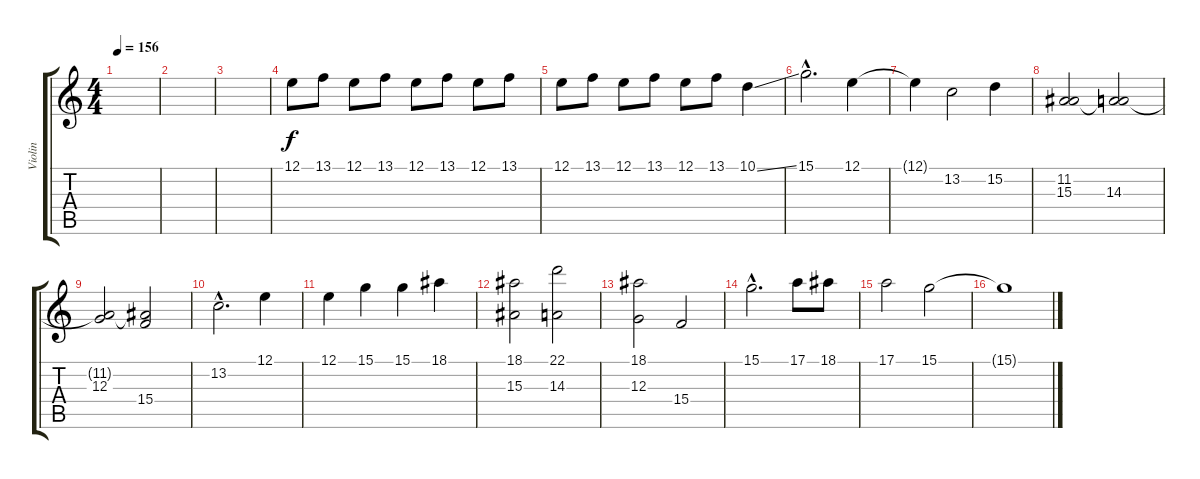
\track ("Violin" "Violin") {instrument violin}
\staff {score tabs}
\tuning (E4 B3 G3 D3 A2 D2) {hide}
\ts (4 4)
\tempo 156
\clef g2
\ks c
|
|
|
12.1.8{volume 3} 13.1.8{volume 14} 12.1.8 13.1.8 12.1.8 13.1.8 12.1.8 13.1.8 |
12.1.8 13.1.8 12.1.8 13.1.8 12.1.8 13.1.8 10.1{ss}.4 |
15.1{hac}.2{d} 12.1.4 |
12.1{t}.4 13.2.2 15.2.4 |
(11.2 15.3).2 (11.2{t} 14.3).2 |
(11.2{t} 12.3).2 (11.2{t} 15.4).2 |
13.2{hac}.2{d} 12.1.4 |
12.1.4 15.1.4 15.1.4 18.1.4 |
(18.1 15.3).2 (22.1 14.3).2 |
(18.1 12.3).2 15.4.2 |
15.1{hac}.2{d} 17.1.8 18.1.8 |
17.1.2 15.1.2 |
15.1{t}.1
